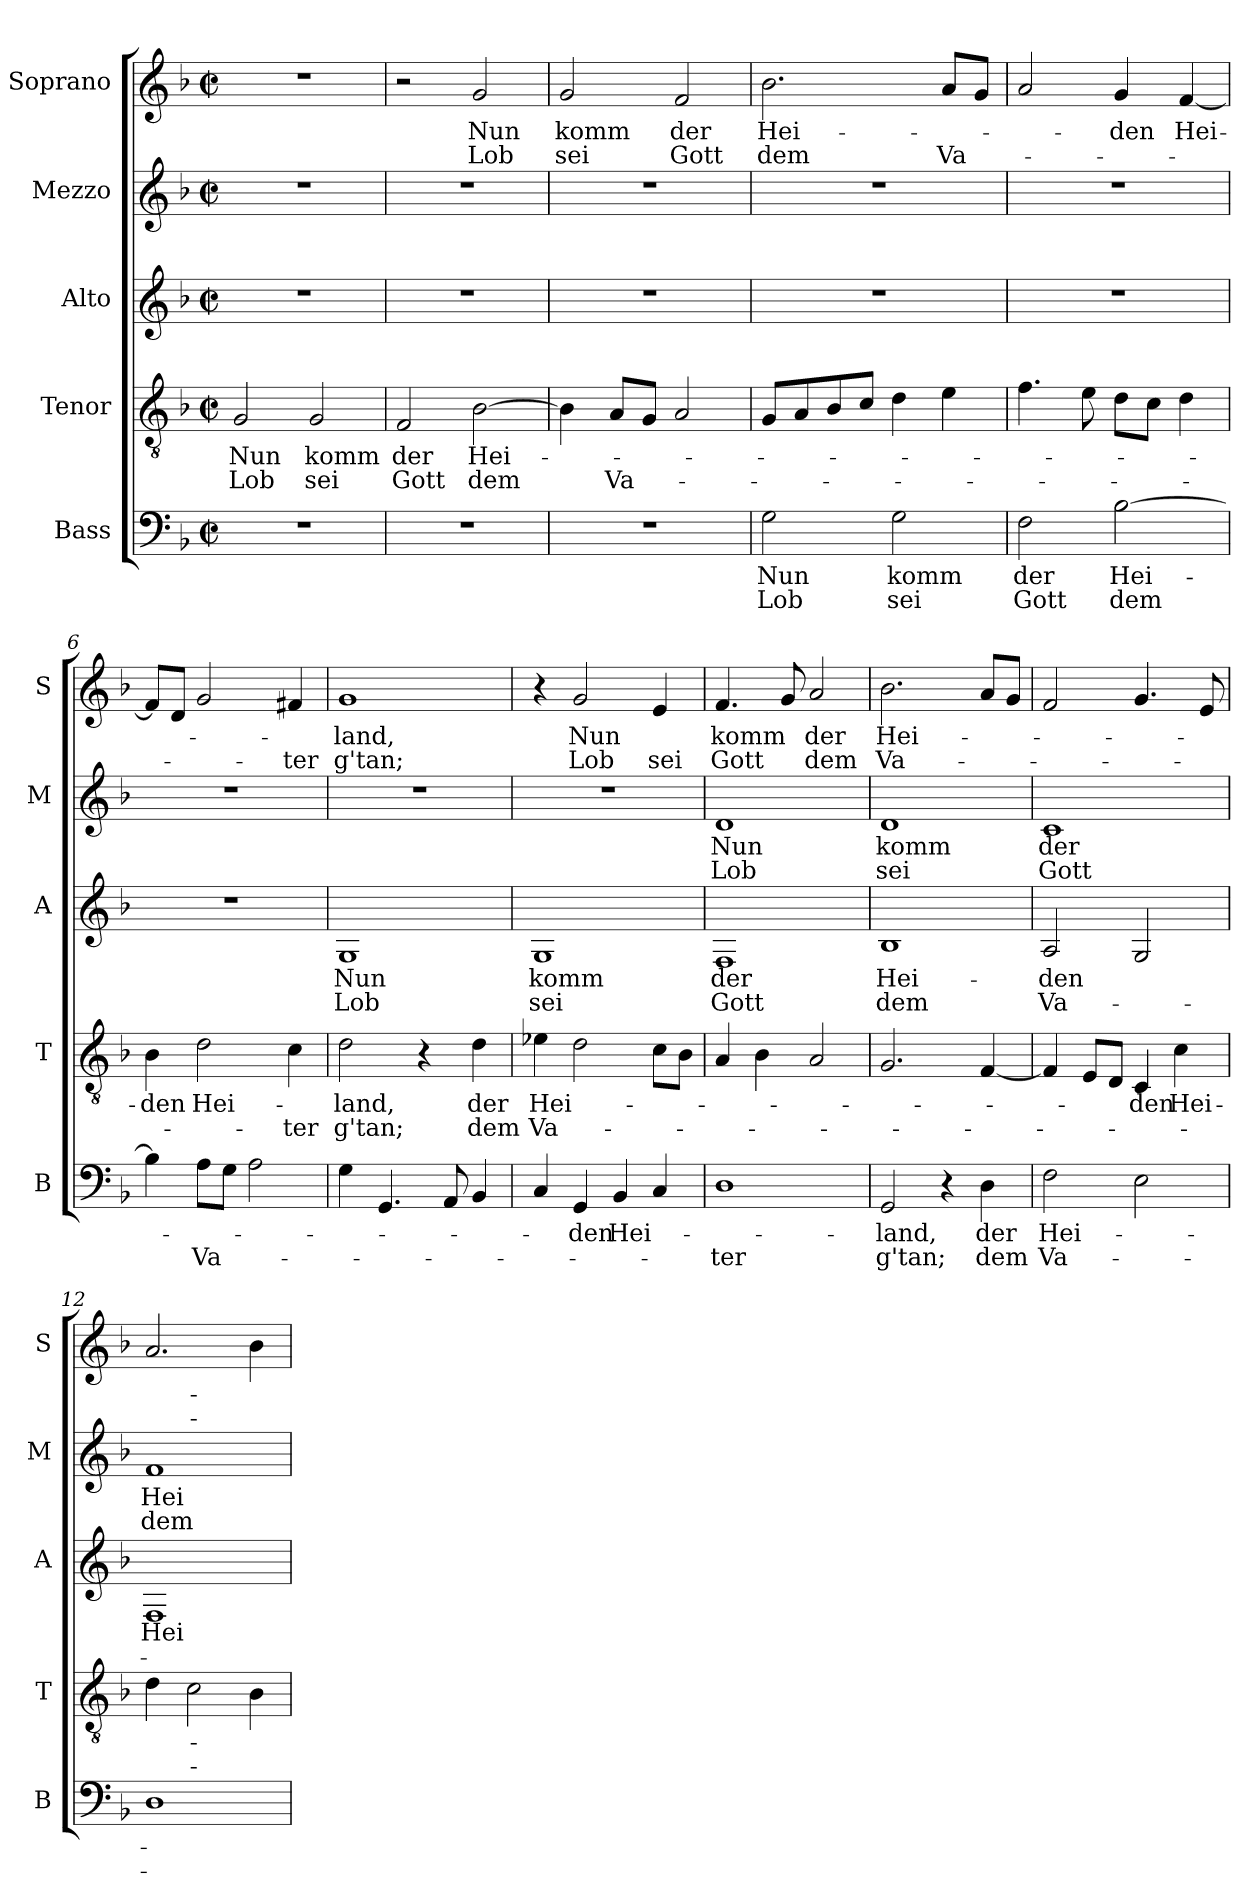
**kern	**text	**text	**kern	**text	**text	**kern	**text	**text	**kern	**text	**text	**kern	**text	**text
*part5	*part5	*part5	*part4	*part4	*part4	*part3	*part3	*part3	*part2	*part2	*part2	*part1	*part1	*part1
*staff5	*staff5	*staff5	*staff4	*staff4	*staff4	*staff3	*staff3	*staff3	*staff2	*staff2	*staff2	*staff1	*staff1	*staff1
*I"Bass	*	*	*I"Tenor	*	*	*I"Alto	*	*	*I"Mezzo	*	*	*I"Soprano	*	*
*I'B	*	*	*I'T	*	*	*I'A	*	*	*I'M	*	*	*I'S	*	*
*clefF4	*	*	*clefGv2	*	*	*clefG2	*	*	*clefG2	*	*	*clefG2	*	*
*k[b-]	*	*	*k[b-]	*	*	*k[b-]	*	*	*k[b-]	*	*	*k[b-]	*	*
*d:	*	*	*d:	*	*	*d:	*	*	*d:	*	*	*d:	*	*
*M2/2	*	*	*M2/2	*	*	*M2/2	*	*	*M2/2	*	*	*M2/2	*	*
*met(c|)	*	*	*met(c|)	*	*	*met(c|)	*	*	*met(c|)	*	*	*met(c|)	*	*
=1	=1	=1	=1	=1	=1	=1	=1	=1	=1	=1	=1	=1	=1	=1
1r	.	.	2G/	Nun	Lob	1r	.	.	1r	.	.	1r	.	.
.	.	.	2G/	komm	sei	.	.	.	.	.	.	.	.	.
=2	=2	=2	=2	=2	=2	=2	=2	=2	=2	=2	=2	=2	=2	=2
1r	.	.	2F/	der	Gott	1r	.	.	1r	.	.	2r	.	.
.	.	.	[2B-\	Hei-	dem	.	.	.	.	.	.	2g/	Nun	Lob
=3	=3	=3	=3	=3	=3	=3	=3	=3	=3	=3	=3	=3	=3	=3
1r	.	.	4B-\]	.	.	1r	.	.	1r	.	.	2g/	komm	sei
.	.	.	8A/L	.	Va-	.	.	.	.	.	.	.	.	.
.	.	.	8G/J	.	.	.	.	.	.	.	.	.	.	.
.	.	.	2A/	.	.	.	.	.	.	.	.	2f/	der	Gott
=4	=4	=4	=4	=4	=4	=4	=4	=4	=4	=4	=4	=4	=4	=4
2G\	Nun	Lob	8G/L	.	.	1r	.	.	1r	.	.	2.b-\	Hei-	dem
.	.	.	8A/	.	.	.	.	.	.	.	.	.	.	.
.	.	.	8B-/	.	.	.	.	.	.	.	.	.	.	.
.	.	.	8c/J	.	.	.	.	.	.	.	.	.	.	.
2G\	komm	sei	4d\	.	.	.	.	.	.	.	.	.	.	.
.	.	.	4e\	.	.	.	.	.	.	.	.	8a/L	.	Va-
.	.	.	.	.	.	.	.	.	.	.	.	8g/J	.	.
=5	=5	=5	=5	=5	=5	=5	=5	=5	=5	=5	=5	=5	=5	=5
2F\	der	Gott	4.f\	.	.	1r	.	.	1r	.	.	2a/	.	.
.	.	.	8e\	.	.	.	.	.	.	.	.	.	.	.
[2B-\	Hei-	dem	8d\L	.	.	.	.	.	.	.	.	4g/	-den	.
.	.	.	8c\J	.	.	.	.	.	.	.	.	.	.	.
.	.	.	4d\	.	.	.	.	.	.	.	.	[4f/	Hei-	.
=6	=6	=6	=6	=6	=6	=6	=6	=6	=6	=6	=6	=6	=6	=6
4B-\]	.	.	4B-\	-den	.	1r	.	.	1r	.	.	8f/L]	.	.
.	.	.	.	.	.	.	.	.	.	.	.	8d/J	.	.
8A\L	.	Va-	2d\	Hei-	.	.	.	.	.	.	.	2g/	.	.
8G\J	.	.	.	.	.	.	.	.	.	.	.	.	.	.
2A\	.	.	.	.	.	.	.	.	.	.	.	.	.	.
.	.	.	4c\	.	-ter	.	.	.	.	.	.	4f#X/	.	-ter
!!LO:LB:g=z
=7	=7	=7	=7	=7	=7	=7	=7	=7	=7	=7	=7	=7	=7	=7
4G\	.	.	2d\	-land,	g'tan;	1G	Nun	Lob	1r	.	.	1g	-land,	g'tan;
4.GG/	.	.	.	.	.	.	.	.	.	.	.	.	.	.
.	.	.	4r	.	.	.	.	.	.	.	.	.	.	.
8AA/	.	.	.	.	.	.	.	.	.	.	.	.	.	.
4BB-/	.	.	4d\	der	dem	.	.	.	.	.	.	.	.	.
=8	=8	=8	=8	=8	=8	=8	=8	=8	=8	=8	=8	=8	=8	=8
4C/	.	.	4e-X\	Hei-	Va-	1G	komm	sei	1r	.	.	4r	.	.
4GG/	-den	.	2d\	.	.	.	.	.	.	.	.	2g/	Nun	Lob
4BB-/	Hei-	.	.	.	.	.	.	.	.	.	.	.	.	.
4C/	.	.	8c\L	.	.	.	.	.	.	.	.	4e/	.	sei
.	.	.	8B-\J	.	.	.	.	.	.	.	.	.	.	.
=9	=9	=9	=9	=9	=9	=9	=9	=9	=9	=9	=9	=9	=9	=9
1D	.	-ter	4A/	.	.	1F	der	Gott	1d	Nun	Lob	4.f/	komm	Gott
.	.	.	4B-\	.	.	.	.	.	.	.	.	.	.	.
.	.	.	.	.	.	.	.	.	.	.	.	8g/	.	.
.	.	.	2A/	.	.	.	.	.	.	.	.	2a/	der	dem
=10	=10	=10	=10	=10	=10	=10	=10	=10	=10	=10	=10	=10	=10	=10
2GG/	-land,	g'tan;	2.G/	.	.	1B-	Hei-	dem	1d	komm	sei	2.b-\	Hei-	Va-
4r	.	.	.	.	.	.	.	.	.	.	.	.	.	.
4D\	der	dem	[4F/	.	.	.	.	.	.	.	.	8a/L	.	.
.	.	.	.	.	.	.	.	.	.	.	.	8g/J	.	.
=11	=11	=11	=11	=11	=11	=11	=11	=11	=11	=11	=11	=11	=11	=11
2F\	Hei-	Va-	4F/]	.	.	2A/	-den	Va-	1c	der	Gott	2f/	.	.
.	.	.	8E/L	.	.	.	.	.	.	.	.	.	.	.
.	.	.	8D/J	.	.	.	.	.	.	.	.	.	.	.
2E\	.	.	4C/	-den	.	2G/	.	.	.	.	.	4.g/	.	.
.	.	.	4c\	Hei-	.	.	.	.	.	.	.	.	.	.
.	.	.	.	.	.	.	.	.	.	.	.	8e/	.	.
=12	=12	=12	=12	=12	=12	=12	=12	=12	=12	=12	=12	=12	=12	=12
1D	.	.	4d\	.	.	1F	Hei-	.	1f	Hei-	dem	2.a/	.	.
.	.	.	2c\	.	.	.	.	.	.	.	.	.	.	.
.	.	.	4B-\	.	.	.	.	.	.	.	.	4b-\	.	.
=	=	=	=	=	=	=	=	=	=	=	=	=	=	=
*-	*-	*-	*-	*-	*-	*-	*-	*-	*-	*-	*-	*-	*-	*-
